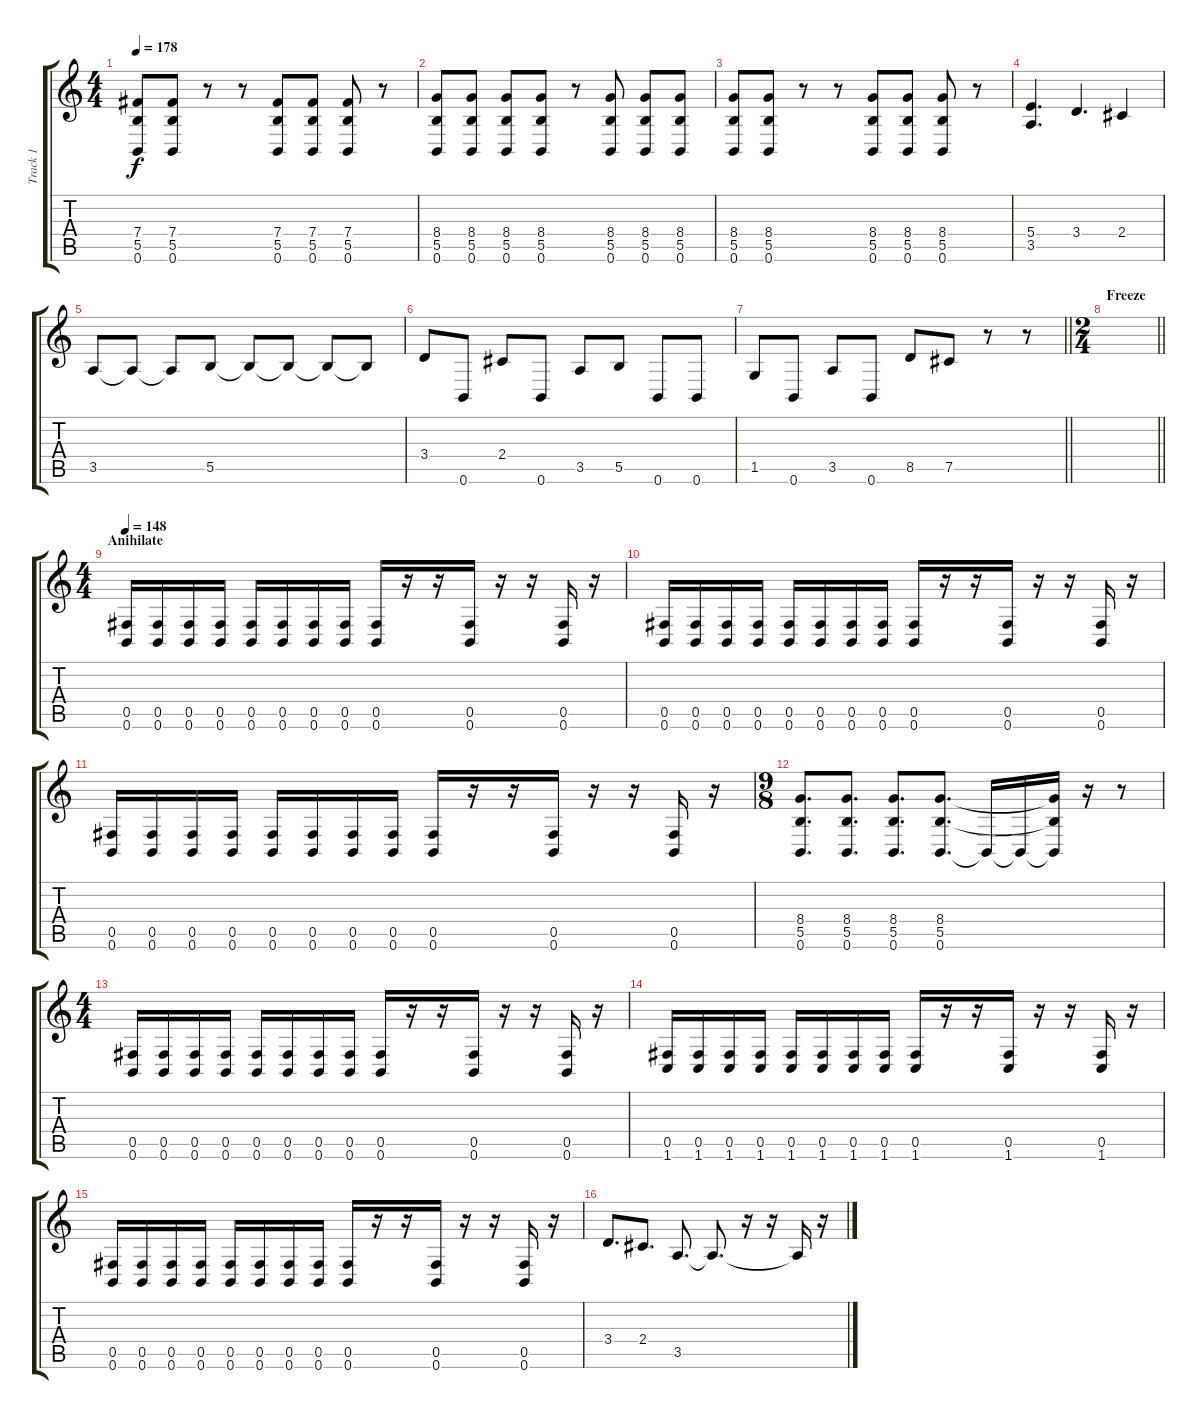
\track ("Track 1" "Track 1") {instrument distortionguitar}
\staff {score tabs}
\tuning (Db4 Ab3 E3 B2 Gb2 B1) {hide}
\ts (4 4)
\tempo 178
\clef g2
\ks c
(7.4 5.5 0.6).8{dy f} (7.4 5.5 0.6).8 r.8 r.8 (7.4 5.5 0.6).8 (7.4 5.5 0.6).8 (7.4 5.5 0.6).8 r.8 |
(8.4 5.5 0.6).8 (8.4 5.5 0.6).8 (8.4 5.5 0.6).8 (8.4 5.5 0.6).8 r.8 (8.4 5.5 0.6).8 (8.4 5.5 0.6).8 (8.4 5.5 0.6).8 |
(8.4 5.5 0.6).8 (8.4 5.5 0.6).8 r.8 r.8 (8.4 5.5 0.6).8 (8.4 5.5 0.6).8 (8.4 5.5 0.6).8 r.8 |
(5.4 3.5).4{d} 3.4.4{d} 2.4.4 |
3.5.8 3.5{t}.8 3.5{t}.8 5.5.8 5.5{t}.8 5.5{t}.8 5.5{t}.8 5.5{t}.8 |
3.4.8 0.6.8 2.4.8 0.6.8 3.5.8 5.5.8 0.6.8 0.6.8 |
\barLineRight lightlight
1.5.8 0.6.8 3.5.8 0.6.8 8.5.8 7.5.8 r.8 r.8 |
\ts (2 4)
\section ("" "Freeze")
\barLineRight lightlight
|
\ts (4 4)
\section ("" "Anihilate")
\tempo 148
(0.5 0.6).16 (0.5 0.6).16 (0.5 0.6).16 (0.5 0.6).16 (0.5 0.6).16 (0.5 0.6).16 (0.5 0.6).16 (0.5 0.6).16 (0.5 0.6).16 r.16 r.16 (0.5 0.6).16 r.16 r.16 (0.5 0.6).16 r.16 |
(0.5 0.6).16 (0.5 0.6).16 (0.5 0.6).16 (0.5 0.6).16 (0.5 0.6).16 (0.5 0.6).16 (0.5 0.6).16 (0.5 0.6).16 (0.5 0.6).16 r.16 r.16 (0.5 0.6).16 r.16 r.16 (0.5 0.6).16 r.16 |
(0.5 0.6).16 (0.5 0.6).16 (0.5 0.6).16 (0.5 0.6).16 (0.5 0.6).16 (0.5 0.6).16 (0.5 0.6).16 (0.5 0.6).16 (0.5 0.6).16 r.16 r.16 (0.5 0.6).16 r.16 r.16 (0.5 0.6).16 r.16 |
\ts (9 8)
(8.4 5.5 0.6).8{d} (8.4 5.5 0.6).8{d} (8.4 5.5 0.6).8{d} (8.4 5.5 0.6).8{d} 0.6{t}.16 0.6{t}.16 (8.4{t} 5.5{t} 0.6{t}).16 r.16 r.8 |
\ts (4 4)
(0.5 0.6).16 (0.5 0.6).16 (0.5 0.6).16 (0.5 0.6).16 (0.5 0.6).16 (0.5 0.6).16 (0.5 0.6).16 (0.5 0.6).16 (0.5 0.6).16 r.16 r.16 (0.5 0.6).16 r.16 r.16 (0.5 0.6).16 r.16 |
(0.5 1.6).16 (0.5 1.6).16 (0.5 1.6).16 (0.5 1.6).16 (0.5 1.6).16 (0.5 1.6).16 (0.5 1.6).16 (0.5 1.6).16 (0.5 1.6).16 r.16 r.16 (0.5 1.6).16 r.16 r.16 (0.5 1.6).16 r.16 |
(0.5 0.6).16 (0.5 0.6).16 (0.5 0.6).16 (0.5 0.6).16 (0.5 0.6).16 (0.5 0.6).16 (0.5 0.6).16 (0.5 0.6).16 (0.5 0.6).16 r.16 r.16 (0.5 0.6).16 r.16 r.16 (0.5 0.6).16 r.16 |
3.4.8{d} 2.4.8{d} 3.5.8{d} 3.5{t}.8{d} r.16 r.16 3.5{t}.16 r.16
